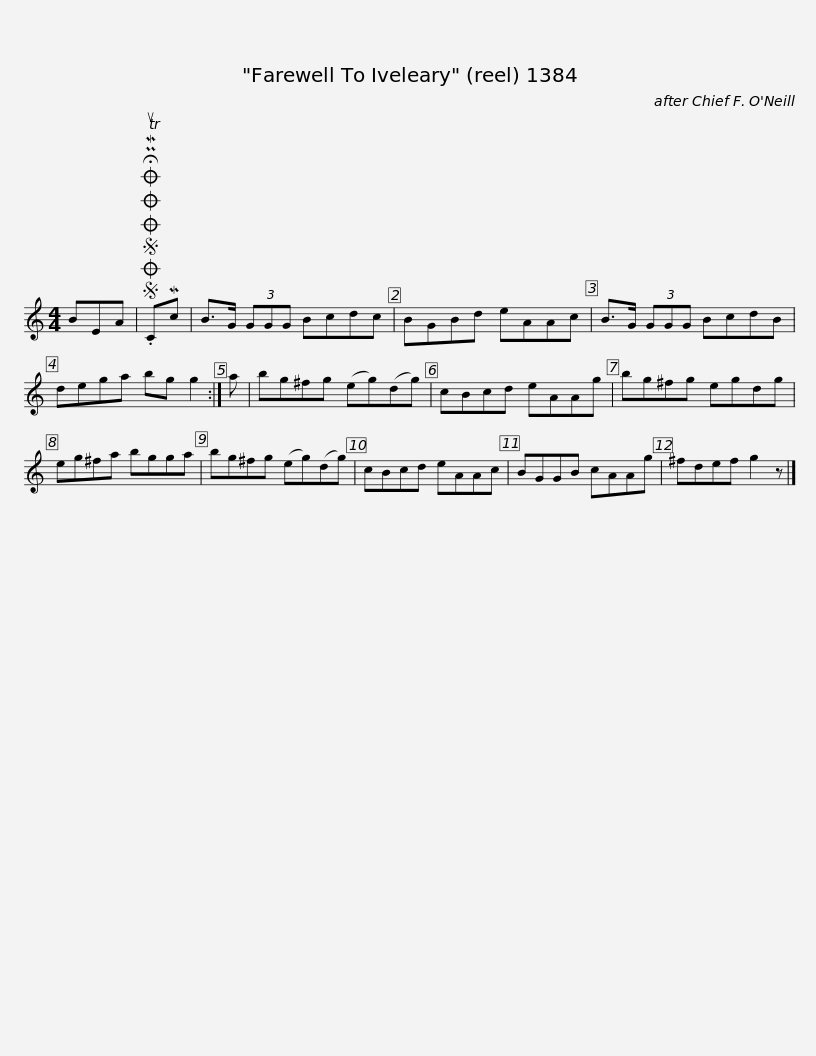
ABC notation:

X:1
L:1/8
M:4/4
I:linebreak $
K:C
V:1 treble
V:1
 BEA |SOSOOO .!fermata!PMTuCMc | B>G (3GGG Bcdc | BGBd eAAc | B>G (3GGG BcdB | %5
 dega bg g2 :| a |$ bg^fg (eg)(dg) | cBcd eAAg | bg^fg egdg | %10
 eg^fa bgga | bg^fg (eg)(dg) |$ cBcd eAAc | BGGB cAAg | ^fdef g2 z |] %15
